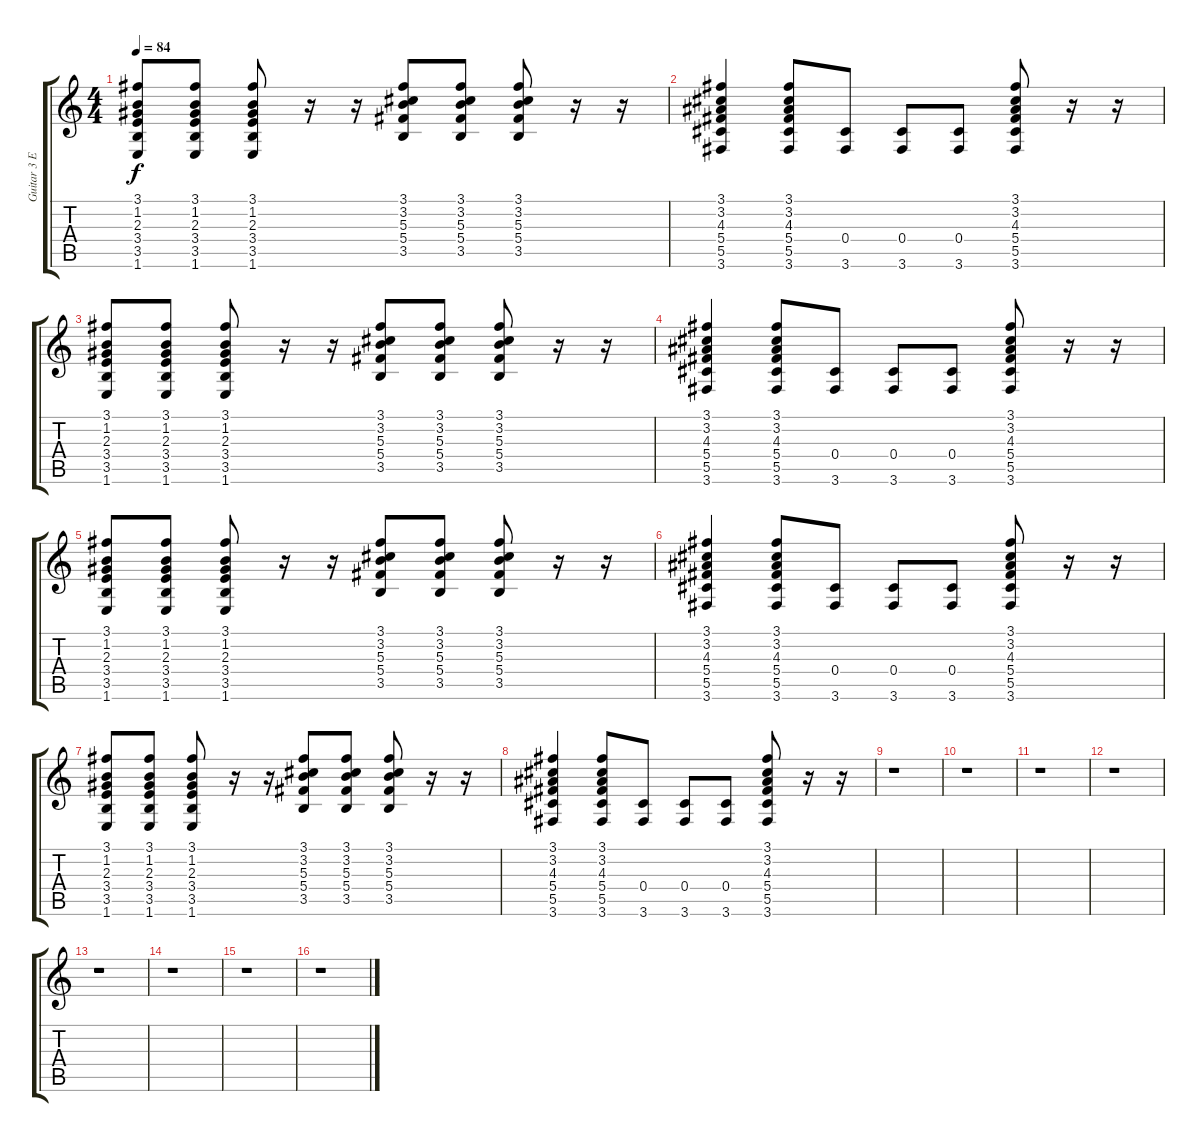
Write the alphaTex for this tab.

\track ("Guitar 3 Electric Clea" "Guitar 3 E") {instrument electricguitarclean}
\staff {score tabs}
\tuning (Eb4 Bb3 Gb3 Db3 Ab2 Eb2) {hide}
\ts (4 4)
\tempo 84
\clef g2
\ks c
(3.1 1.2 2.3 3.4 3.5 1.6).8{dy f} (3.1 1.2 2.3 3.4 3.5 1.6).8 (3.1 1.2 2.3 3.4 3.5 1.6).8 r.16 r.16 (3.1 3.2 5.3 5.4 3.5).8 (3.1 3.2 5.3 5.4 3.5).8 (3.1 3.2 5.3 5.4 3.5).8 r.16 r.16 |
(3.1 3.2 4.3 5.4 5.5 3.6).4 (3.1 3.2 4.3 5.4 5.5 3.6).8 (0.4 3.6).8 (0.4 3.6).8 (0.4 3.6).8 (3.1 3.2 4.3 5.4 5.5 3.6).8 r.16 r.16 |
(3.1 1.2 2.3 3.4 3.5 1.6).8 (3.1 1.2 2.3 3.4 3.5 1.6).8 (3.1 1.2 2.3 3.4 3.5 1.6).8 r.16 r.16 (3.1 3.2 5.3 5.4 3.5).8 (3.1 3.2 5.3 5.4 3.5).8 (3.1 3.2 5.3 5.4 3.5).8 r.16 r.16 |
(3.1 3.2 4.3 5.4 5.5 3.6).4 (3.1 3.2 4.3 5.4 5.5 3.6).8 (0.4 3.6).8 (0.4 3.6).8 (0.4 3.6).8 (3.1 3.2 4.3 5.4 5.5 3.6).8 r.16 r.16 |
(3.1 1.2 2.3 3.4 3.5 1.6).8 (3.1 1.2 2.3 3.4 3.5 1.6).8 (3.1 1.2 2.3 3.4 3.5 1.6).8 r.16 r.16 (3.1 3.2 5.3 5.4 3.5).8 (3.1 3.2 5.3 5.4 3.5).8 (3.1 3.2 5.3 5.4 3.5).8 r.16 r.16 |
(3.1 3.2 4.3 5.4 5.5 3.6).4 (3.1 3.2 4.3 5.4 5.5 3.6).8 (0.4 3.6).8 (0.4 3.6).8 (0.4 3.6).8 (3.1 3.2 4.3 5.4 5.5 3.6).8 r.16 r.16 |
(3.1 1.2 2.3 3.4 3.5 1.6).8 (3.1 1.2 2.3 3.4 3.5 1.6).8 (3.1 1.2 2.3 3.4 3.5 1.6).8 r.16 r.16 (3.1 3.2 5.3 5.4 3.5).8 (3.1 3.2 5.3 5.4 3.5).8 (3.1 3.2 5.3 5.4 3.5).8 r.16 r.16 |
(3.1 3.2 4.3 5.4 5.5 3.6).4 (3.1 3.2 4.3 5.4 5.5 3.6).8 (0.4 3.6).8 (0.4 3.6).8 (0.4 3.6).8 (3.1 3.2 4.3 5.4 5.5 3.6).8 r.16 r.16 |
r.1 |
r.1 |
r.1 |
r.1 |
r.1 |
r.1 |
r.1 |
r.1
